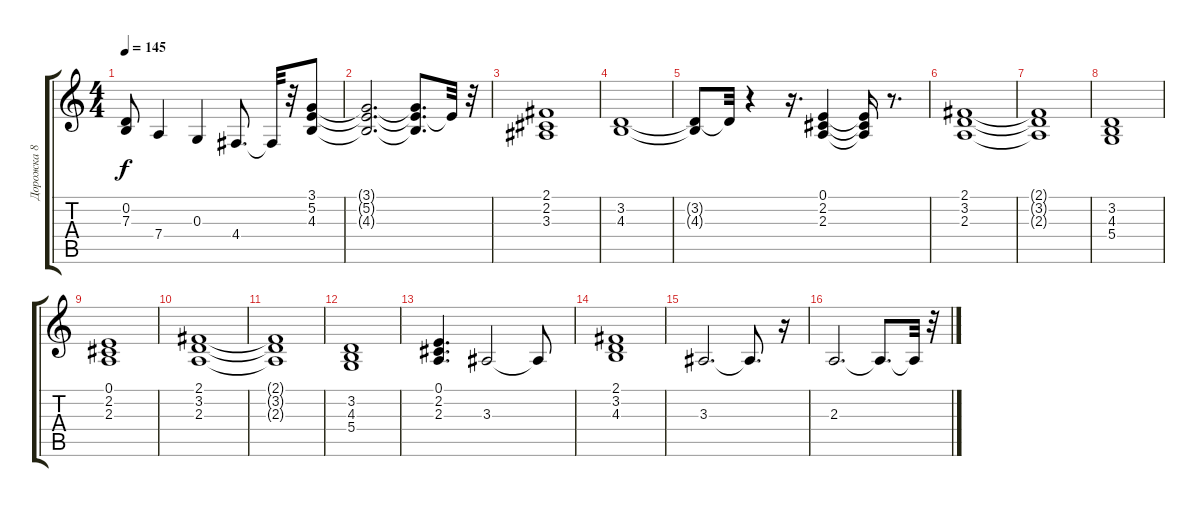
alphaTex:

\track ("Дорожка 8" "Дорожка 8") {instrument synthstrings1}
\staff {score tabs}
\tuning (E4 B3 G3 D3 A2 E2) {hide}
\ts (4 4)
\tempo 145
\clef g2
\ks c
(0.2{t} 7.3{t}).8{dy f} 7.4.4 0.3.4 4.4.8{d} 4.4{t}.32 r.32 (3.1 5.2 4.3).8 |
(3.1{t} 5.2{t} 4.3{t}).2{d} (3.1{t} 5.2{t} 4.3{t}).8{d} 5.2{t}.32 r.32 |
(2.1 2.2 3.3).1 |
(3.2 4.3).1 |
(3.2{t} 4.3{t}).8 3.2{t}.32 r.4 r.16{d} (0.1 2.2 2.3).4 (0.1{t} 2.2{t} 2.3{t}).16 r.8{d} |
(2.1 3.2 2.3).1 |
(2.1{t} 3.2{t} 2.3{t}).1 |
(3.2 4.3 5.4).1 |
(0.1 2.2 2.3).1 |
(2.1 3.2 2.3).1 |
(2.1{t} 3.2{t} 2.3{t}).1 |
(3.2 4.3 5.4).1 |
(0.1 2.2 2.3).4{d} 3.3.2 3.3{t}.8 |
(2.1 3.2 4.3).1 |
3.3.2{d} 3.3{t}.8{d} r.16 |
2.3.2{d} 2.3{t}.8{d} 2.3{t}.32 r.32
